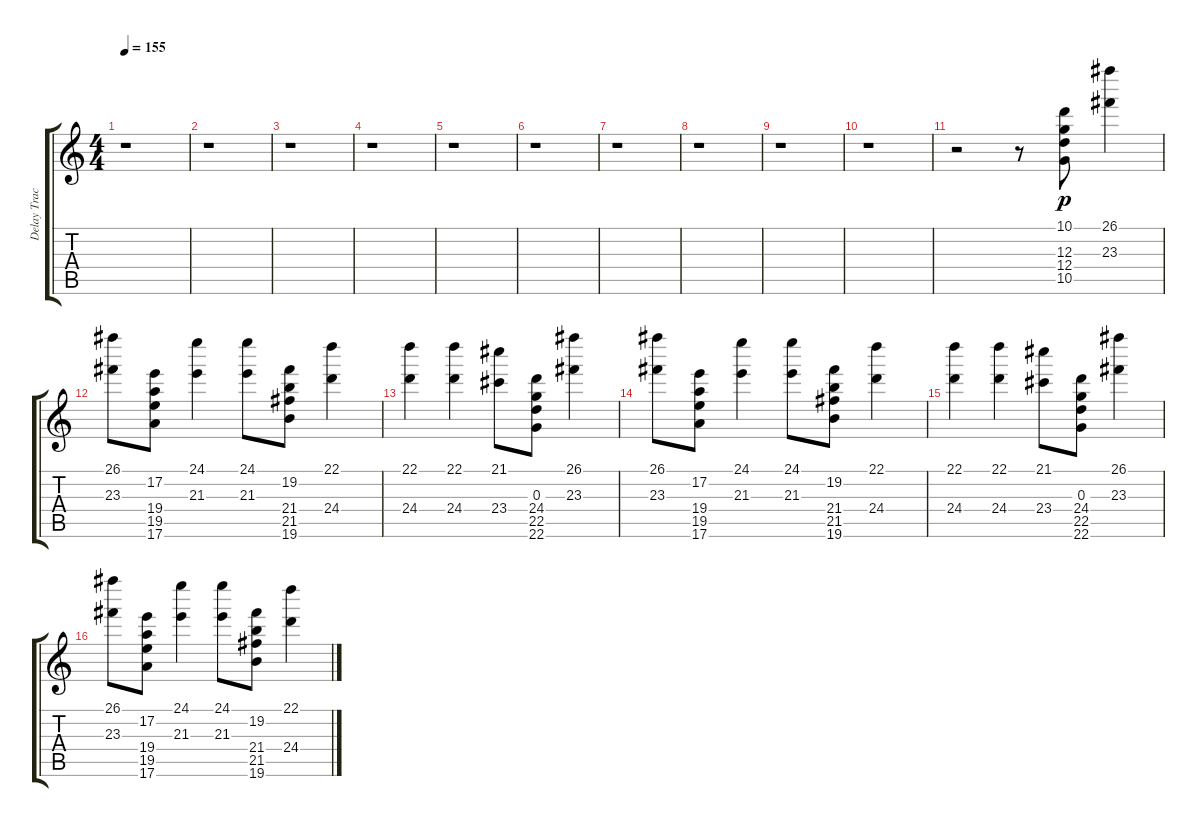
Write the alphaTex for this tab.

\track ("Delay Track (ignore)" "Delay Trac") {instrument electricguitarjazz}
\staff {score tabs}
\tuning (E4 B3 G3 D3 A2 E2) {hide}
\ts (4 4)
\tempo 155
\clef g2
\ks c
r.1{dy p} |
r.1 |
r.1 |
r.1 |
r.1 |
r.1 |
r.1 |
r.1 |
r.1 |
r.1 |
r.2 r.8 (10.1 12.3 12.4 10.5).8 (26.1 23.3).4 |
(26.1 23.3).8 (17.2 19.4 19.5 17.6).8 (24.1 21.3).4 (24.1 21.3).8 (19.2 21.4 21.5 19.6).8 (22.1 24.4).4 |
(22.1 24.4).4 (22.1 24.4).4 (21.1 23.4).8 (0.3 24.4 22.5 22.6).8 (26.1 23.3).4 |
(26.1 23.3).8 (17.2 19.4 19.5 17.6).8 (24.1 21.3).4 (24.1 21.3).8 (19.2 21.4 21.5 19.6).8 (22.1 24.4).4 |
(22.1 24.4).4 (22.1 24.4).4 (21.1 23.4).8 (0.3 24.4 22.5 22.6).8 (26.1 23.3).4 |
(26.1 23.3).8 (17.2 19.4 19.5 17.6).8 (24.1 21.3).4 (24.1 21.3).8 (19.2 21.4 21.5 19.6).8 (22.1 24.4).4
